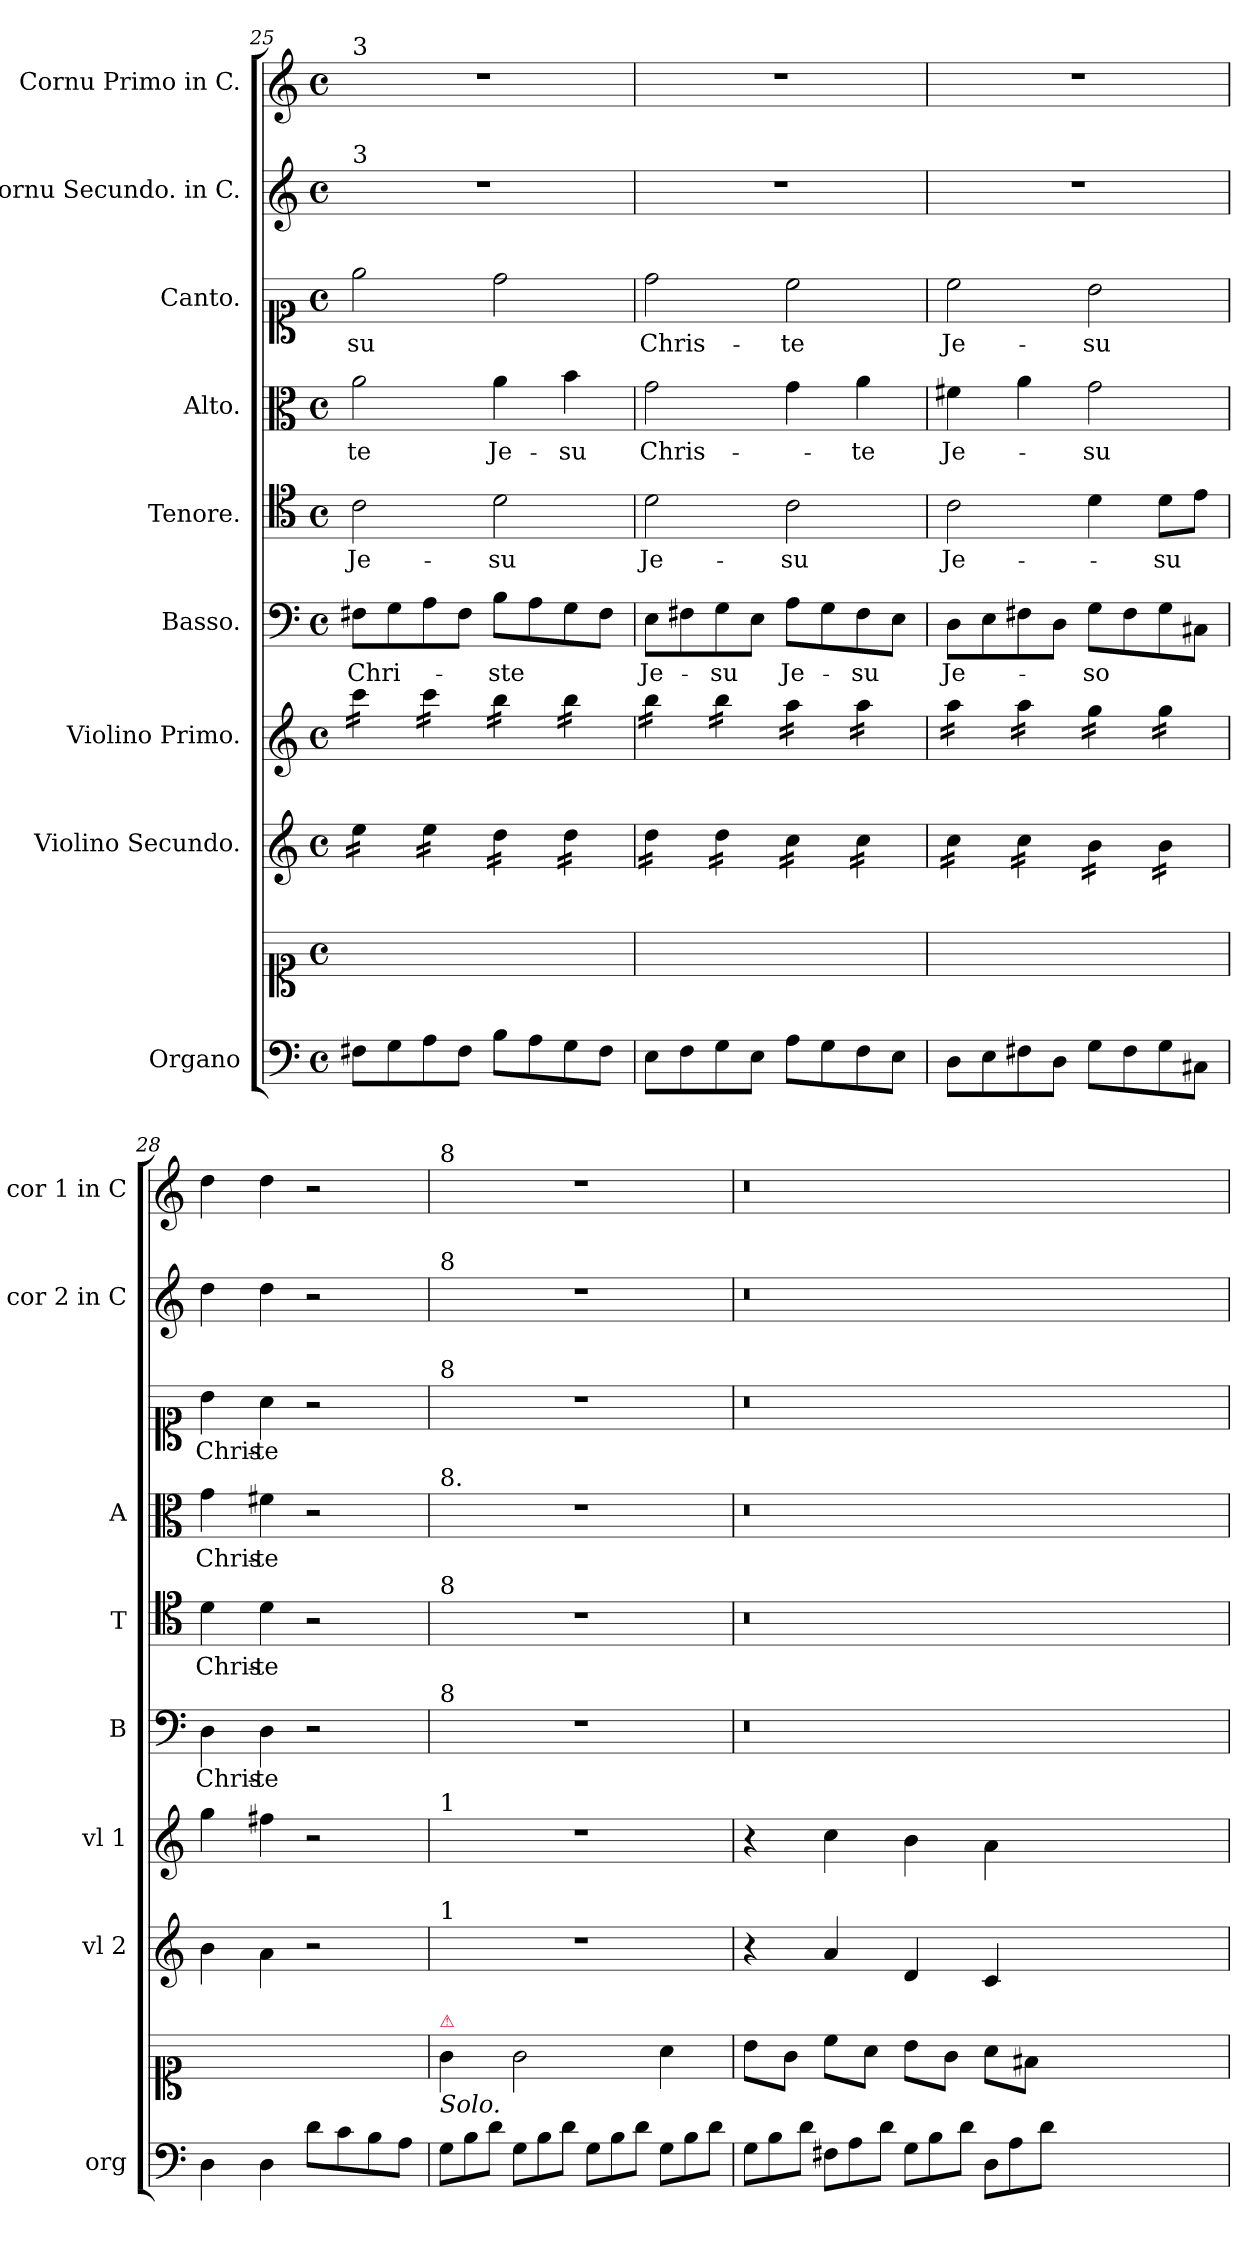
**kern	**kern	**kern	**kern	**kern	**text	**kern	**text	**kern	**text	**kern	**text	**kern	**kern
*part9	*part9	*part8	*part7	*part6	*part6	*part5	*part5	*part4	*part4	*part3	*part3	*part2	*part1
*staff10	*staff9	*staff8	*staff7	*staff6	*staff6	*staff5	*staff5	*staff4	*staff4	*staff3	*staff3	*staff2	*staff1
*I"Organo	*	*I"Violino Secundo.	*I"Violino Primo.	*I"Basso.	*	*I"Tenore.	*	*I"Alto.	*	*I"Canto.	*	*I"Cornu Secundo. in C.	*I"Cornu Primo in C.
*I'org	*	*I'vl 2	*I'vl 1	*I'B	*	*I'T	*	*I'A	*	*	*	*I'cor 2 in C	*I'cor 1 in C
*clefF4	*clefC1	*clefG2	*clefG2	*clefF4	*	*clefC4	*	*clefC3	*	*clefC1	*	*clefG2	*clefG2
*k[]	*k[]	*k[]	*k[]	*k[]	*	*k[]	*	*k[]	*	*k[]	*	*k[]	*k[]
*M4/4	*M4/4	*M4/4	*M4/4	*M4/4	*	*M4/4	*	*M4/4	*	*M4/4	*	*M4/4	*M4/4
*met(c)	*met(c)	*met(c)	*met(c)	*met(c)	*	*met(c)	*	*met(c)	*	*met(c)	*	*met(c)	*met(c)
=25	=25	=25	=25	=25	=25	=25	=25	=25	=25	=25	=25	=25	=25
!	!	!	!	!	!	!	!	!	!	!	!	!	!LO:TX:a:t=3
!	!	!	!	!	!	!	!	!	!	!	!	!LO:TX:a:t=3	!
*	*	*tremolo	*	*	*	*	*	*	*	*	*	*	*
*	*	*	*tremolo	*	*	*	*	*	*	*	*	*	*
8F#X\L	1ryy	16ee\LL	16ccc\LL	8F#X\L	Chri-	2c\	Je-	2a\	-te	2ee\	-su	1r	1r
.	.	16ee\	16ccc\	.	.	.	.	.	.	.	.	.	.
8G\	.	16ee\	16ccc\	8G\	.	.	.	.	.	.	.	.	.
.	.	16ee\JJ	16ccc\JJ	.	.	.	.	.	.	.	.	.	.
8A\	.	16ee\LL	16ccc\LL	8A\	.	.	.	.	.	.	.	.	.
.	.	16ee\	16ccc\	.	.	.	.	.	.	.	.	.	.
8F#\J	.	16ee\	16ccc\	8F#\J	.	.	.	.	.	.	.	.	.
.	.	16ee\JJ	16ccc\JJ	.	.	.	.	.	.	.	.	.	.
8B\L	.	16dd\LL	16bb\LL	8B\L	-ste	2d\	-su	4a\	Je-	2dd\	.	.	.
.	.	16dd\	16bb\	.	.	.	.	.	.	.	.	.	.
8A\	.	16dd\	16bb\	8A\	.	.	.	.	.	.	.	.	.
.	.	16dd\JJ	16bb\JJ	.	.	.	.	.	.	.	.	.	.
8G\	.	16dd\LL	16bb\LL	8G\	.	.	.	4b\	-su	.	.	.	.
.	.	16dd\	16bb\	.	.	.	.	.	.	.	.	.	.
8F#\J	.	16dd\	16bb\	8F#\J	.	.	.	.	.	.	.	.	.
.	.	16dd\JJ	16bb\JJ	.	.	.	.	.	.	.	.	.	.
=26	=26	=26	=26	=26	=26	=26	=26	=26	=26	=26	=26	=26	=26
8E\L	1ryy	16dd\LL	16bb\LL	8E\L	Je-	2d\	Je-	2g\	Chris-	2dd\	Chris-	1r	1r
.	.	16dd\	16bb\	.	.	.	.	.	.	.	.	.	.
8F\	.	16dd\	16bb\	8F#X\	.	.	.	.	.	.	.	.	.
.	.	16dd\JJ	16bb\JJ	.	.	.	.	.	.	.	.	.	.
8G\	.	16dd\LL	16bb\LL	8G\	-su	.	.	.	.	.	.	.	.
.	.	16dd\	16bb\	.	.	.	.	.	.	.	.	.	.
8E\J	.	16dd\	16bb\	8E\J	.	.	.	.	.	.	.	.	.
.	.	16dd\JJ	16bb\JJ	.	.	.	.	.	.	.	.	.	.
!	!	!	!	!	!LO:LY:i	!	!	!	!	!	!	!	!
8A\L	.	16cc\LL	16aa\LL	8A\L	Je-	2c\	-su	4g\	.	2cc\	-te	.	.
.	.	16cc\	16aa\	.	.	.	.	.	.	.	.	.	.
8G\	.	16cc\	16aa\	8G\	.	.	.	.	.	.	.	.	.
.	.	16cc\JJ	16aa\JJ	.	.	.	.	.	.	.	.	.	.
!	!	!	!	!	!LO:LY:i	!	!	!	!	!	!	!	!
8F\	.	16cc\LL	16aa\LL	8F#\	-su	.	.	4a\	-te	.	.	.	.
.	.	16cc\	16aa\	.	.	.	.	.	.	.	.	.	.
8E\J	.	16cc\	16aa\	8E\J	.	.	.	.	.	.	.	.	.
.	.	16cc\JJ	16aa\JJ	.	.	.	.	.	.	.	.	.	.
=27	=27	=27	=27	=27	=27	=27	=27	=27	=27	=27	=27	=27	=27
8D\L	1ryy	16cc\LL	16aa\LL	8D\L	Je-	2c\	Je-	4f#X\	Je-	2cc\	Je-	1r	1r
.	.	16cc\	16aa\	.	.	.	.	.	.	.	.	.	.
8E\	.	16cc\	16aa\	8E\	.	.	.	.	.	.	.	.	.
.	.	16cc\JJ	16aa\JJ	.	.	.	.	.	.	.	.	.	.
8F#X\	.	16cc\LL	16aa\LL	8F#X\	.	.	.	4a\	.	.	.	.	.
.	.	16cc\	16aa\	.	.	.	.	.	.	.	.	.	.
8D\J	.	16cc\	16aa\	8D\J	.	.	.	.	.	.	.	.	.
.	.	16cc\JJ	16aa\JJ	.	.	.	.	.	.	.	.	.	.
8G\L	.	16b\LL	16gg\LL	8G\L	-so	4d\	.	2g\	-su	2b\	-su	.	.
.	.	16b\	16gg\	.	.	.	.	.	.	.	.	.	.
8F#\	.	16b\	16gg\	8F#\	.	.	.	.	.	.	.	.	.
.	.	16b\JJ	16gg\JJ	.	.	.	.	.	.	.	.	.	.
8G\	.	16b\LL	16gg\LL	8G\	.	8d\L	-su	.	.	.	.	.	.
.	.	16b\	16gg\	.	.	.	.	.	.	.	.	.	.
8C#X\J	.	16b\	16gg\	8C#X\J	.	8e\J	.	.	.	.	.	.	.
.	.	16b\JJ	16gg\JJ	.	.	.	.	.	.	.	.	.	.
*	*	*	*Xtremolo	*	*	*	*	*	*	*	*	*	*
*	*	*Xtremolo	*	*	*	*	*	*	*	*	*	*	*
=28	=28	=28	=28	=28	=28	=28	=28	=28	=28	=28	=28	=28	=28
4D\	1ryy	4b\	4gg\	4D\	Chris-	4d\	Chris-	4g\	Chris-	4b\	Chris-	4dd\	4dd\
4D\	.	4a\	4ff#X\	4D\	-te	4d\	-te	4f#X\	-te	4a\	-te	4dd\	4dd\
8d\L	.	2r	2r	2r	.	2r	.	2r	.	2r	.	2r	2r
8c\	.	.	.	.	.	.	.	.	.	.	.	.	.
8B\	.	.	.	.	.	.	.	.	.	.	.	.	.
8A\J	.	.	.	.	.	.	.	.	.	.	.	.	.
=29	=29	=29	=29	=29	=29	=29	=29	=29	=29	=29	=29	=29	=29
*Xtuplet	*	*	*	*	*	*	*	*	*	*	*	*	*
!	!	!	!	!	!	!	!	!	!	!	!	!	!LO:TX:a:t=8
!	!	!	!	!	!	!	!	!	!	!	!	!LO:TX:a:t=8	!
!	!	!	!	!	!	!	!	!	!	!LO:TX:a:t=8	!	!	!
!	!	!	!	!	!	!	!	!LO:TX:a:t=8.	!	!	!	!	!
!	!	!	!	!	!	!LO:TX:a:t=8	!	!	!	!	!	!	!
!	!	!	!	!LO:TX:a:t=8	!	!	!	!	!	!	!	!	!
!	!	!	!LO:TX:a:t=1	!	!	!	!	!	!	!	!	!	!
!	!	!LO:TX:a:t=1	!	!	!	!	!	!	!	!	!	!	!
!	!LO:TX:b:i:t=Solo.	!	!	!	!	!	!	!	!	!	!	!	!
!	!LO:TX:a:color=crimson:t=⚠	!	!	!	!	!	!	!	!	!	!	!	!
12G\L	4g\	1r	1r	1r	.	1r	.	1r	.	1r	.	1r	1r
12B\	.	.	.	.	.	.	.	.	.	.	.	.	.
12d\J	.	.	.	.	.	.	.	.	.	.	.	.	.
12G\L	2g\	.	.	.	.	.	.	.	.	.	.	.	.
12B\	.	.	.	.	.	.	.	.	.	.	.	.	.
12d\J	.	.	.	.	.	.	.	.	.	.	.	.	.
12G\L	.	.	.	.	.	.	.	.	.	.	.	.	.
12B\	.	.	.	.	.	.	.	.	.	.	.	.	.
12d\J	.	.	.	.	.	.	.	.	.	.	.	.	.
12G\L	4a\	.	.	.	.	.	.	.	.	.	.	.	.
12B\	.	.	.	.	.	.	.	.	.	.	.	.	.
12d\J	.	.	.	.	.	.	.	.	.	.	.	.	.
=30	=30	=30	=30	=30	=30	=30	=30	=30	=30	=30	=30	=30	=30
12G\L	8b\L	4r	4r	0.r	.	0.r	.	0.r	.	0.r	.	0.r	0.r
12B\	.	.	.	.	.	.	.	.	.	.	.	.	.
.	8g\J	.	.	.	.	.	.	.	.	.	.	.	.
12d\J	.	.	.	.	.	.	.	.	.	.	.	.	.
12F#X\L	8cc\L	4a/	4cc\	.	.	.	.	.	.	.	.	.	.
12A\	.	.	.	.	.	.	.	.	.	.	.	.	.
.	8a\J	.	.	.	.	.	.	.	.	.	.	.	.
12d\J	.	.	.	.	.	.	.	.	.	.	.	.	.
12G\L	8b\L	4d/	4b\	.	.	.	.	.	.	.	.	.	.
12B\	.	.	.	.	.	.	.	.	.	.	.	.	.
.	8g\J	.	.	.	.	.	.	.	.	.	.	.	.
12d\J	.	.	.	.	.	.	.	.	.	.	.	.	.
12D\L	8a\L	4c/	4a\	.	.	.	.	.	.	.	.	.	.
12A\	.	.	.	.	.	.	.	.	.	.	.	.	.
.	8f#X\J	.	.	.	.	.	.	.	.	.	.	.	.
12d\J	.	.	.	.	.	.	.	.	.	.	.	.	.
0ryy	0ryy	0ryy	0ryy	.	.	.	.	.	.	.	.	.	.
=	=	=	=	=	=	=	=	=	=	=	=	=	=
*-	*-	*-	*-	*-	*-	*-	*-	*-	*-	*-	*-	*-	*-
